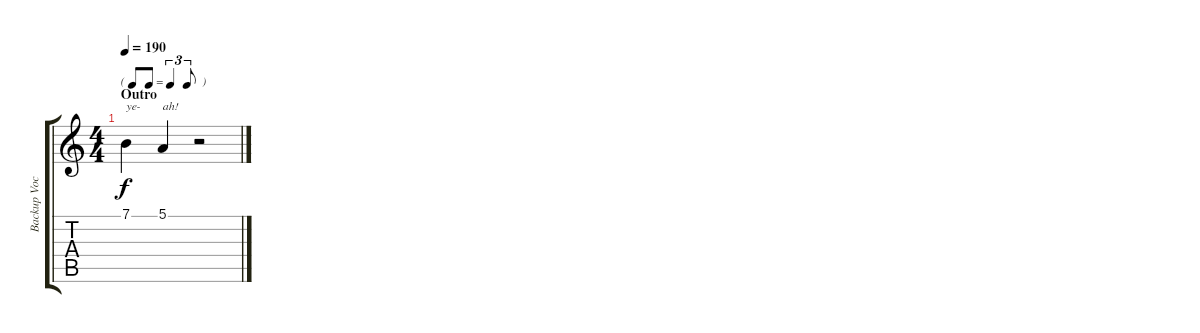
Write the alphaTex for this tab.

\track ("Backup Vocals" "Backup Voc") {instrument bassoon}
\staff {score tabs}
\tuning (E4 B3 G3 D3 A2 E2) {hide}
\ts (4 4)
\tf triplet8th
\section ("" "Outro")
\tempo 190
\clef g2
\ks c
7.1.4{txt "ye-" dy f} 5.1.4{txt "ah!"} r.2
